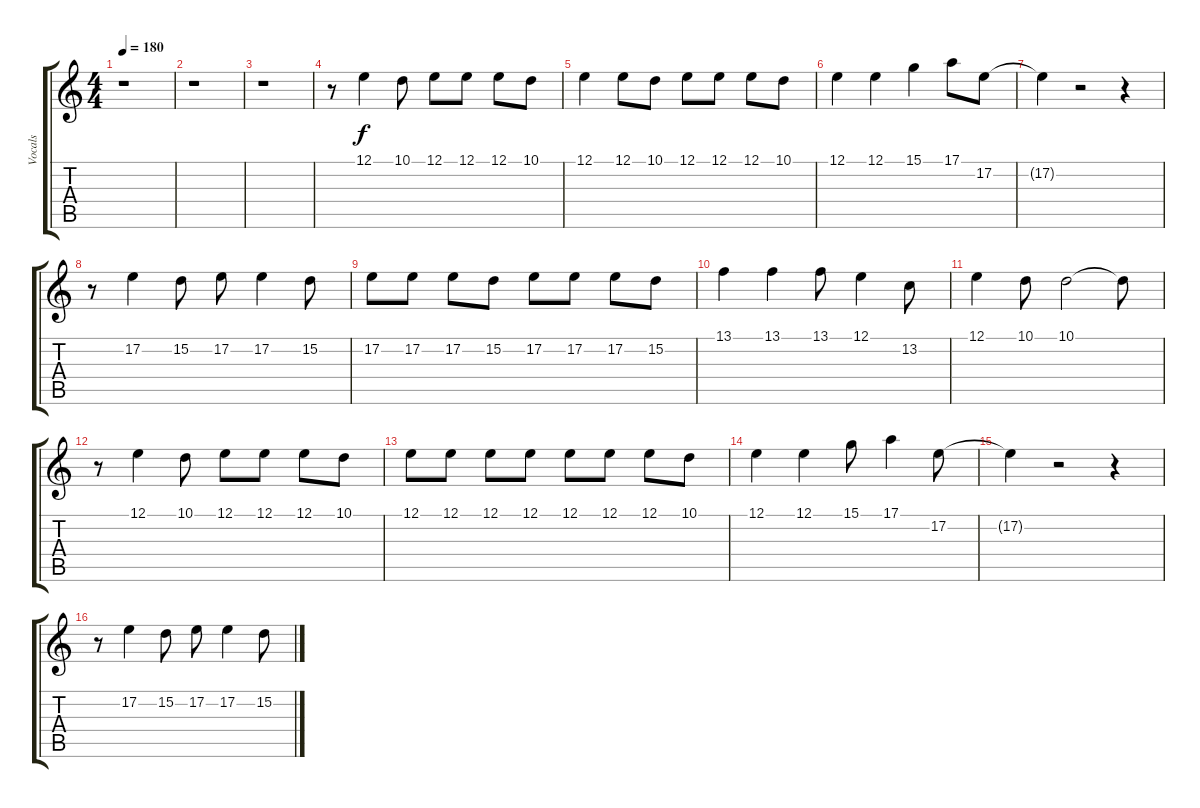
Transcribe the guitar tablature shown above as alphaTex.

\track ("Vocals" "Vocals") {instrument englishhorn}
\staff {score tabs}
\tuning (E4 B3 G3 D3 A2 E2) {hide}
\ts (4 4)
\tempo 180
\clef g2
\ks c
r.1{dy f} |
r.1 |
r.1 |
r.8 12.1.4 10.1.8 12.1.8 12.1.8 12.1.8 10.1.8 |
12.1.4 12.1.8 10.1.8 12.1.8 12.1.8 12.1.8 10.1.8 |
12.1.4 12.1.4 15.1.4 17.1.8 17.2.8 |
17.2{t}.4 r.2 r.4 |
r.8 17.2.4 15.2.8 17.2.8 17.2.4 15.2.8 |
17.2.8 17.2.8 17.2.8 15.2.8 17.2.8 17.2.8 17.2.8 15.2.8 |
13.1.4 13.1.4 13.1.8 12.1.4 13.2.8 |
12.1.4 10.1.8 10.1.2 10.1{t}.8 |
r.8 12.1.4 10.1.8 12.1.8 12.1.8 12.1.8 10.1.8 |
12.1.8 12.1.8 12.1.8 12.1.8 12.1.8 12.1.8 12.1.8 10.1.8 |
12.1.4 12.1.4 15.1.8 17.1.4 17.2.8 |
17.2{t}.4 r.2 r.4 |
r.8 17.2.4 15.2.8 17.2.8 17.2.4 15.2.8
